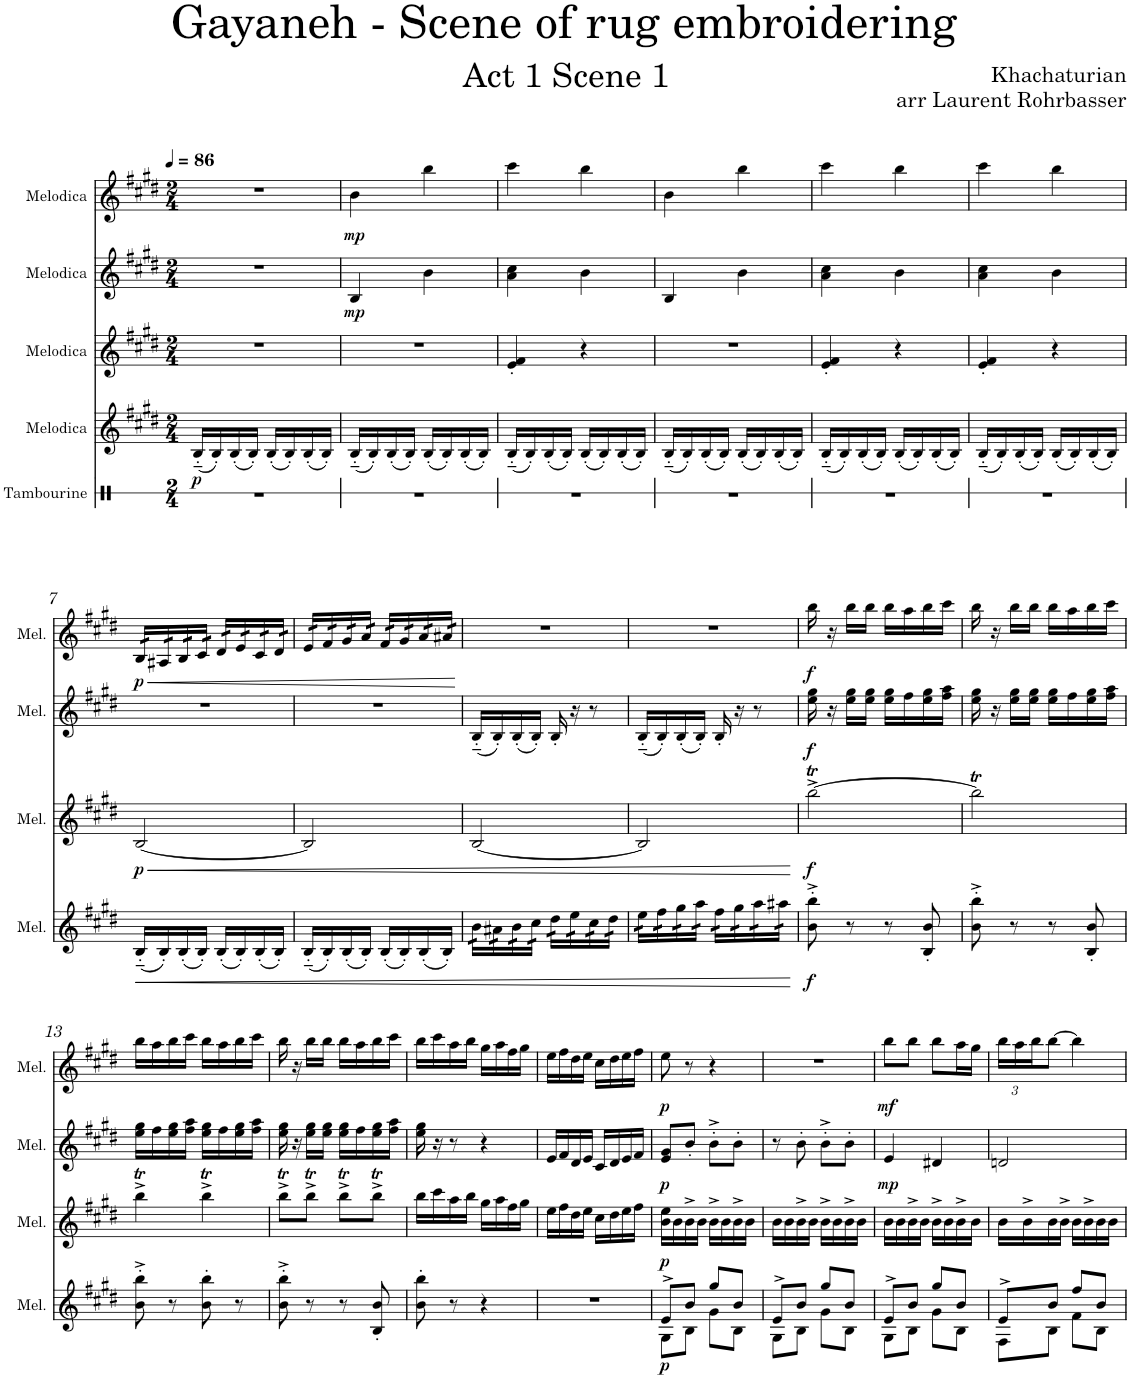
**kern	**kern	**dynam	**kern	**dynam	**kern	**dynam	**kern	**dynam
*part5	*part4	*part4	*part3	*part3	*part2	*part2	*part1	*part1
*staff5	*staff4	*staff4	*staff3	*staff3	*staff2	*staff2	*staff1	*staff1
*I"Tambourine	*I"Melodica	*	*I"Melodica	*	*I"Melodica	*	*I"Melodica	*
*I'Tamb.	*I'Mel.	*	*I'Mel.	*	*I'Mel.	*	*I'Mel.	*
*stria1	*	*	*	*	*	*	*	*
*clefX	*clefG2	*	*clefG2	*	*clefG2	*	*clefG2	*
*k[]	*k[f#c#g#d#]	*	*k[f#c#g#d#]	*	*k[f#c#g#d#]	*	*k[f#c#g#d#]	*
*M2/4	*M2/4	*	*M2/4	*	*M2/4	*	*M2/4	*
*MM86	*MM86	*	*MM86	*	*MM86	*	*MM86	*
=1	=1	=1	=1	=1	=1	=1	=1	=1
!	!	!LO:DY:b	!	!	!	!	!	!
2r	(16B'~/LL	p	2r	.	2r	.	2r	.
.	16B'/)	.	.	.	.	.	.	.
.	(16B'/	.	.	.	.	.	.	.
.	16B'/JJ)	.	.	.	.	.	.	.
.	(16B'/LL	.	.	.	.	.	.	.
.	16B'/)	.	.	.	.	.	.	.
.	(16B'/	.	.	.	.	.	.	.
.	16B'/JJ)	.	.	.	.	.	.	.
=2	=2	=2	=2	=2	=2	=2	=2	=2
!	!	!	!	!	!	!LO:DY:b	!	!LO:DY:b
2r	(16B'~/LL	.	2r	.	4B/	mp	4b\	mp
.	16B'/)	.	.	.	.	.	.	.
.	(16B'/	.	.	.	.	.	.	.
.	16B'/JJ)	.	.	.	.	.	.	.
.	(16B'/LL	.	.	.	4b\	.	4bb\	.
.	16B'/)	.	.	.	.	.	.	.
.	(16B'/	.	.	.	.	.	.	.
.	16B'/JJ)	.	.	.	.	.	.	.
=3	=3	=3	=3	=3	=3	=3	=3	=3
2r	(16B'~/LL	.	4e/' 4f#/'	.	4a\ 4cc#\	.	4ccc#\	.
.	16B'/)	.	.	.	.	.	.	.
.	(16B'/	.	.	.	.	.	.	.
.	16B'/JJ)	.	.	.	.	.	.	.
.	(16B'/LL	.	4r	.	4b\	.	4bb\	.
.	16B'/)	.	.	.	.	.	.	.
.	(16B'/	.	.	.	.	.	.	.
.	16B'/JJ)	.	.	.	.	.	.	.
=4	=4	=4	=4	=4	=4	=4	=4	=4
2r	(16B'~/LL	.	2r	.	4B/	.	4b\	.
.	16B'/)	.	.	.	.	.	.	.
.	(16B'/	.	.	.	.	.	.	.
.	16B'/JJ)	.	.	.	.	.	.	.
.	(16B'/LL	.	.	.	4b\	.	4bb\	.
.	16B'/)	.	.	.	.	.	.	.
.	(16B'/	.	.	.	.	.	.	.
.	16B'/JJ)	.	.	.	.	.	.	.
=5	=5	=5	=5	=5	=5	=5	=5	=5
2r	(16B'~/LL	.	4e/' 4f#/'	.	4a\ 4cc#\	.	4ccc#\	.
.	16B'/)	.	.	.	.	.	.	.
.	(16B'/	.	.	.	.	.	.	.
.	16B'/JJ)	.	.	.	.	.	.	.
.	(16B'/LL	.	4r	.	4b\	.	4bb\	.
.	16B'/)	.	.	.	.	.	.	.
.	(16B'/	.	.	.	.	.	.	.
.	16B'/JJ)	.	.	.	.	.	.	.
=6	=6	=6	=6	=6	=6	=6	=6	=6
2r	(16B'~/LL	.	4e/' 4f#/'	.	4a\ 4cc#\	.	4ccc#\	.
.	16B'/)	.	.	.	.	.	.	.
.	(16B'/	.	.	.	.	.	.	.
.	16B'/JJ)	.	.	.	.	.	.	.
.	(16B'/LL	.	4r	.	4b\	.	4bb\	.
.	16B'/)	.	.	.	.	.	.	.
.	(16B'/	.	.	.	.	.	.	.
.	16B'/JJ)	.	.	.	.	.	.	.
!!LO:LB:g=z
=7	=7	=7	=7	=7	=7	=7	=7	=7
!	!	!LO:HP:b	!	!LO:HP:b	!	!	!	!LO:HP:b
!	!	!	!	!LO:DY:n=1:b	!	!	!	!LO:DY:n=1:b
*	*	*	*	*	*	*	*tremolo	*
2r	(16B'~/LL	<	[2B/	< p	2r	.	32B/LLL	< p
.	.	.	.	.	.	.	32B/	.
.	16B'/)	.	.	.	.	.	32A#X/	.
.	.	.	.	.	.	.	32A#X/	.
.	(16B'/	.	.	.	.	.	32B/	.
.	.	.	.	.	.	.	32B/	.
.	16B'/JJ)	.	.	.	.	.	32c#/	.
.	.	.	.	.	.	.	32c#/JJJ	.
.	(16B'/LL	.	.	.	.	.	32d#/LLL	.
.	.	.	.	.	.	.	32d#/	.
.	16B'/)	.	.	.	.	.	32e/	.
.	.	.	.	.	.	.	32e/	.
.	(16B'/	.	.	.	.	.	32c#/	.
.	.	.	.	.	.	.	32c#/	.
.	16B'/JJ)	.	.	.	.	.	32d#/	.
.	.	.	.	.	.	.	32d#/JJJ	.
=8	=8	=8	=8	=8	=8	=8	=8	=8
2r	(16B'~/LL	.	2B/]	.	2r	.	32e/LLL	.
.	.	.	.	.	.	.	32e/	.
.	16B'/)	.	.	.	.	.	32f#/	.
.	.	.	.	.	.	.	32f#/	.
.	(16B'/	.	.	.	.	.	32g#/	.
.	.	.	.	.	.	.	32g#/	.
.	16B'/JJ)	.	.	.	.	.	32a/	.
.	.	.	.	.	.	.	32a/JJJ	.
.	(16B'/LL	.	.	.	.	.	32f#/LLL	.
.	.	.	.	.	.	.	32f#/	.
.	16B'/)	.	.	.	.	.	32g#/	.
.	.	.	.	.	.	.	32g#/	.
.	(16B'/	.	.	.	.	.	32a/	.
.	.	.	.	.	.	.	32a/	.
.	16B'/JJ)	.	.	.	.	.	32a#X/	.
.	.	.	.	.	.	.	32a#X/JJJ	.
*	*	*	*	*	*	*	*Xtremolo	*
.	.	.	.	.	.	.	.	[
=9	=9	=9	=9	=9	=9	=9	=9	=9
*	*tremolo	*	*	*	*	*	*	*
2r	32b\LLL	.	[2B/	.	(16B'~/LL	.	2r	.
.	32b\	.	.	.	.	.	.	.
.	32a#X\	.	.	.	16B'/)	.	.	.
.	32a#X\	.	.	.	.	.	.	.
.	32b\	.	.	.	(16B'/	.	.	.
.	32b\	.	.	.	.	.	.	.
.	32cc#\	.	.	.	16B'/JJ)	.	.	.
.	32cc#\JJJ	.	.	.	.	.	.	.
.	32dd#\LLL	.	.	.	16B'/	.	.	.
.	32dd#\	.	.	.	.	.	.	.
.	32ee\	.	.	.	16r	.	.	.
.	32ee\	.	.	.	.	.	.	.
.	32cc#\	.	.	.	8r	.	.	.
.	32cc#\	.	.	.	.	.	.	.
.	32dd#\	.	.	.	.	.	.	.
.	32dd#\JJJ	.	.	.	.	.	.	.
=10	=10	=10	=10	=10	=10	=10	=10	=10
2r	32ee\LLL	.	2B/]	.	(16B'~/LL	.	2r	.
.	32ee\	.	.	.	.	.	.	.
.	32ff#\	.	.	.	16B'/)	.	.	.
.	32ff#\	.	.	.	.	.	.	.
.	32gg#\	.	.	.	(16B'/	.	.	.
.	32gg#\	.	.	.	.	.	.	.
.	32aa\	.	.	.	16B'/JJ)	.	.	.
.	32aa\JJJ	.	.	.	.	.	.	.
.	32ff#\LLL	.	.	.	16B'/	.	.	.
.	32ff#\	.	.	.	.	.	.	.
.	32gg#\	.	.	.	16r	.	.	.
.	32gg#\	.	.	.	.	.	.	.
.	32aa\	.	.	.	8r	.	.	.
.	32aa\	.	.	.	.	.	.	.
.	32aa#X\	.	.	.	.	.	.	.
.	32aa#X\JJJ	.	.	.	.	.	.	.
*	*Xtremolo	*	*	*	*	*	*	*
.	.	[	.	[	.	.	.	.
=11	=11	=11	=11	=11	=11	=11	=11	=11
!	!	!LO:DY:b	!	!LO:DY:b	!	!LO:DY:b	!	!LO:DY:b
2r	8b\'^ 8bb\'^	f	[2bbT^\	f	16ee\ 16gg#\	f	16bb\	f
.	.	.	.	.	16r	.	16r	.
.	8r	.	.	.	16ee\ 16gg#\LL	.	16bb\LL	.
.	.	.	.	.	16ee\ 16gg#\JJ	.	16bb\JJ	.
.	8r	.	.	.	16ee\ 16gg#\LL	.	16bb\LL	.
.	.	.	.	.	16ff#\	.	16aa\	.
.	8B/' 8b/'	.	.	.	16ee\ 16gg#\	.	16bb\	.
.	.	.	.	.	16ff#\ 16aa\JJ	.	16ccc#\JJ	.
=12	=12	=12	=12	=12	=12	=12	=12	=12
2r	8b\'^ 8bb\'^	.	2bbT\]	.	16ee\ 16gg#\	.	16bb\	.
.	.	.	.	.	16r	.	16r	.
.	8r	.	.	.	16ee\ 16gg#\LL	.	16bb\LL	.
.	.	.	.	.	16ee\ 16gg#\JJ	.	16bb\JJ	.
.	8r	.	.	.	16ee\ 16gg#\LL	.	16bb\LL	.
.	.	.	.	.	16ff#\	.	16aa\	.
.	8B/' 8b/'	.	.	.	16ee\ 16gg#\	.	16bb\	.
.	.	.	.	.	16ff#\ 16aa\JJ	.	16ccc#\JJ	.
!!LO:LB:g=z
=13	=13	=13	=13	=13	=13	=13	=13	=13
2r	8b\'^ 8bb\'^	.	4bbT^\	.	16ee\ 16gg#\LL	.	16bb\LL	.
.	.	.	.	.	16ff#\	.	16aa\	.
.	8r	.	.	.	16ee\ 16gg#\	.	16bb\	.
.	.	.	.	.	16ff#\ 16aa\JJ	.	16ccc#\JJ	.
.	8b\' 8bb\'	.	4bbT^\	.	16ee\ 16gg#\LL	.	16bb\LL	.
.	.	.	.	.	16ff#\	.	16aa\	.
.	8r	.	.	.	16ee\ 16gg#\	.	16bb\	.
.	.	.	.	.	16ff#\ 16aa\JJ	.	16ccc#\JJ	.
=14	=14	=14	=14	=14	=14	=14	=14	=14
2r	8b\'^ 8bb\'^	.	8bbT^\L	.	16ee\ 16gg#\	.	16bb\	.
.	.	.	.	.	16r	.	16r	.
.	8r	.	8bbT^\J	.	16ee\ 16gg#\LL	.	16bb\LL	.
.	.	.	.	.	16ee\ 16gg#\JJ	.	16bb\JJ	.
.	8r	.	8bbT^\L	.	16ee\ 16gg#\LL	.	16bb\LL	.
.	.	.	.	.	16ff#\	.	16aa\	.
.	8B/' 8b/'	.	8bbT^\J	.	16ee\ 16gg#\	.	16bb\	.
.	.	.	.	.	16ff#\ 16aa\JJ	.	16ccc#\JJ	.
=15	=15	=15	=15	=15	=15	=15	=15	=15
2r	8b\' 8bb\'	.	16bb\LL	.	16ee\ 16gg#\	.	16bb\LL	.
.	.	.	16ccc#\	.	16r	.	16ccc#\	.
.	8r	.	16aa\	.	8r	.	16aa\	.
.	.	.	16bb\JJ	.	.	.	16bb\JJ	.
.	4r	.	16gg#\LL	.	4r	.	16gg#\LL	.
.	.	.	16aa\	.	.	.	16aa\	.
.	.	.	16ff#\	.	.	.	16ff#\	.
.	.	.	16gg#\JJ	.	.	.	16gg#\JJ	.
=16	=16	=16	=16	=16	=16	=16	=16	=16
2r	2r	.	16ee\LL	.	16e/LL	.	16ee\LL	.
.	.	.	16ff#\	.	16f#/	.	16ff#\	.
.	.	.	16dd#\	.	16d#/	.	16dd#\	.
.	.	.	16ee\JJ	.	16e/JJ	.	16ee\JJ	.
.	.	.	16cc#\LL	.	16c#/LL	.	16cc#\LL	.
.	.	.	16dd#\	.	16d#/	.	16dd#\	.
.	.	.	16ee\	.	16e/	.	16ee\	.
.	.	.	16ff#\JJ	.	16f#/JJ	.	16ff#\JJ	.
=17	=17	=17	=17	=17	=17	=17	=17	=17
*	*^	*	*	*	*	*	*	*
!	!	!	!LO:DY:b	!	!LO:DY:b	!	!LO:DY:b	!	!LO:DY:b
2r	8e^/L	8G#\L	p	16b\ 16ee\LL	p	8e/ 8g#/L	p	8ee\	p
.	.	.	.	16b\	.	.	.	.	.
.	8b/J	8B\J	.	16b^\	.	8b'/J	.	8r	.
.	.	.	.	16b\JJ	.	.	.	.	.
.	8gg#/L	8g#\L	.	16b^\LL	.	8b'^\L	.	4r	.
.	.	.	.	16b\	.	.	.	.	.
.	8b/J	8B\J	.	16b^\	.	8b'\J	.	.	.
.	.	.	.	16b\JJ	.	.	.	.	.
=18	=18	=18	=18	=18	=18	=18	=18	=18	=18
2r	8e^/L	8G#\L	.	16b\LL	.	8r	.	2r	.
.	.	.	.	16b\	.	.	.	.	.
.	8b/J	8B\J	.	16b^\	.	8b'\	.	.	.
.	.	.	.	16b\JJ	.	.	.	.	.
.	8gg#/L	8g#\L	.	16b^\LL	.	8b'^\L	.	.	.
.	.	.	.	16b\	.	.	.	.	.
.	8b/J	8B\J	.	16b^\	.	8b'\J	.	.	.
.	.	.	.	16b\JJ	.	.	.	.	.
=19	=19	=19	=19	=19	=19	=19	=19	=19	=19
!	!	!	!	!	!	!	!LO:DY:b	!	!LO:DY:b
2r	8e^/L	8G#\L	.	16b\LL	.	4e/	mp	8bb\L	mf
.	.	.	.	16b\	.	.	.	.	.
.	8b/J	8B\J	.	16b^\	.	.	.	8bb\J	.
.	.	.	.	16b\JJ	.	.	.	.	.
.	8gg#/L	8g#\L	.	16b^\LL	.	4d#X/	.	8bb\L	.
.	.	.	.	16b\	.	.	.	.	.
.	8b/J	8B\J	.	16b^\	.	.	.	16aa\L	.
.	.	.	.	16b\JJ	.	.	.	16gg#\JJ	.
=20	=20	=20	=20	=20	=20	=20	=20	=20	=20
*	*	*	*	*	*	*	*	*Xbrackettup	*
2r	8e^/L	8F#\L	.	16b\LL	.	2dn/	.	24bb\LL	.
.	.	.	.	.	.	.	.	24aa\	.
.	.	.	.	16b^\	.	.	.	.	.
.	.	.	.	.	.	.	.	24bb\J	.
.	8b/J	8B\J	.	16b\	.	.	.	[8bb\J	.
.	.	.	.	16b^\JJ	.	.	.	.	.
.	8ff#/L	8f#\L	.	16b\LL	.	.	.	4bb\]	.
.	.	.	.	16b^\	.	.	.	.	.
.	8b/J	8B\J	.	16b\	.	.	.	.	.
.	.	.	.	16b\JJ	.	.	.	.	.
*	*v	*v	*	*	*	*	*	*	*
=	=	=	=	=	=	=	=	=
*-	*-	*-	*-	*-	*-	*-	*-	*-
